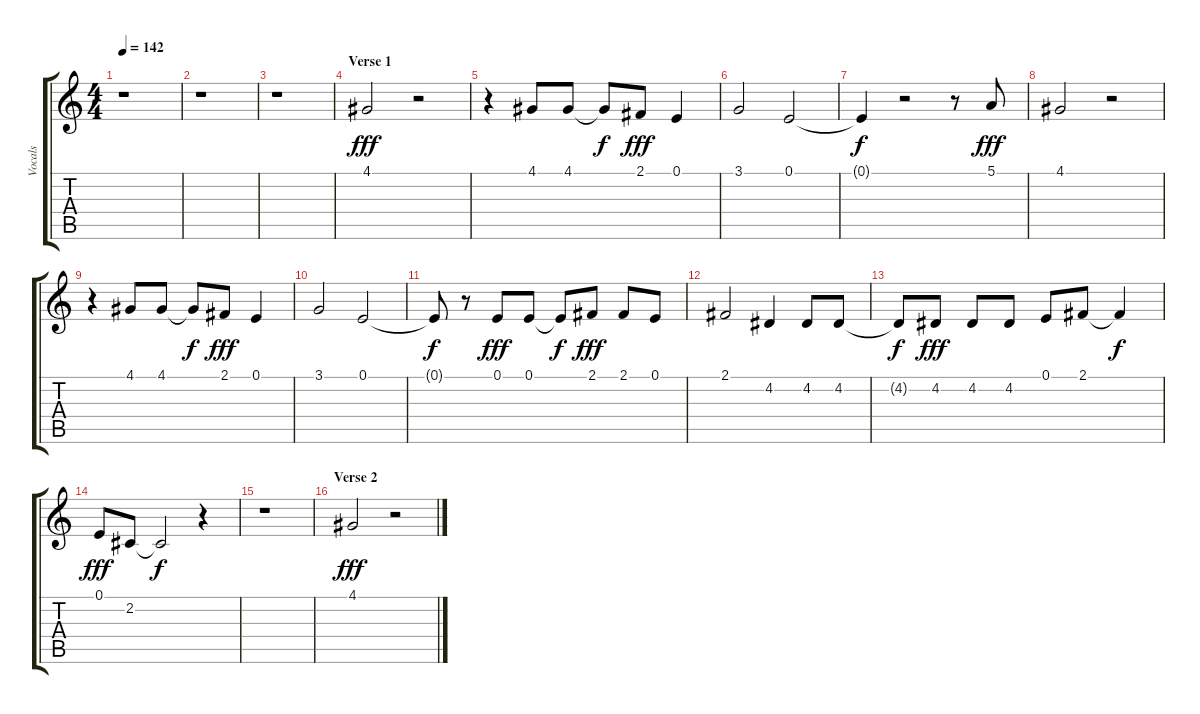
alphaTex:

\track ("Vocals" "Vocals") {instrument altosax}
\staff {score tabs}
\tuning (E4 B3 G3 D3 A2 E2) {hide}
\ts (4 4)
\tempo 142
\clef g2
\ks c
r.1{dy fff} |
r.1 |
r.1 |
\section ("" "Verse 1")
4.1.2 r.2 |
r.4 4.1.8 4.1.8 4.1{t}.8{dy f} 2.1.8{dy fff} 0.1.4 |
3.1.2 0.1.2 |
0.1{t}.4{dy f} r.2 r.8 5.1.8{dy fff} |
4.1.2 r.2 |
r.4 4.1.8 4.1.8 4.1{t}.8{dy f} 2.1.8{dy fff} 0.1.4 |
3.1.2 0.1.2 |
0.1{t}.8{dy f} r.8 0.1.8{dy fff} 0.1.8 0.1{t}.8{dy f} 2.1.8{dy fff} 2.1.8 0.1.8 |
2.1.2 4.2.4 4.2.8 4.2.8 |
4.2{t}.8{dy f} 4.2.8{dy fff} 4.2.8 4.2.8 0.1.8 2.1.8 2.1{t}.4{dy f} |
0.1.8{dy fff} 2.2.8 2.2{t}.2{dy f} r.4 |
r.1 |
\section ("" "Verse 2")
4.1.2{dy fff} r.2
